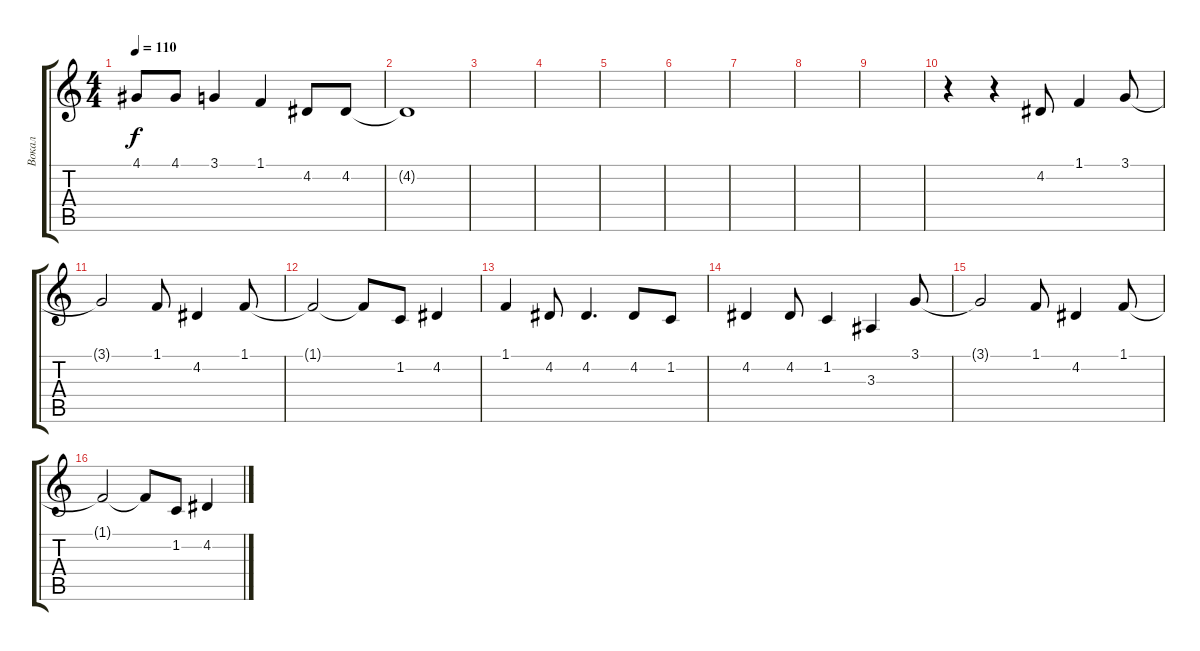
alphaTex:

\track ("Вокал" "Вокал") {instrument lead1square}
\staff {score tabs}
\tuning (E4 B3 G3 D3 A2 E2) {hide}
\ts (4 4)
\tempo 110
\clef g2
\ks c
4.1{t}.8{dy f} 4.1.8 3.1.4 1.1.4 4.2.8 4.2.8 |
4.2{t}.1 |
|
|
|
|
|
|
|
r.4{instrument lead2sawtooth} r.4 4.2.8 1.1.4 3.1.8 |
3.1{t}.2 1.1.8 4.2.4 1.1.8 |
1.1{t}.2 1.1{t}.8 1.2.8 4.2.4 |
1.1.4 4.2.8 4.2.4{d} 4.2.8 1.2.8 |
4.2.4 4.2.8 1.2.4 3.3.4 3.1.8 |
3.1{t}.2 1.1.8 4.2.4 1.1.8 |
1.1{t}.2 1.1{t}.8 1.2.8 4.2.4
